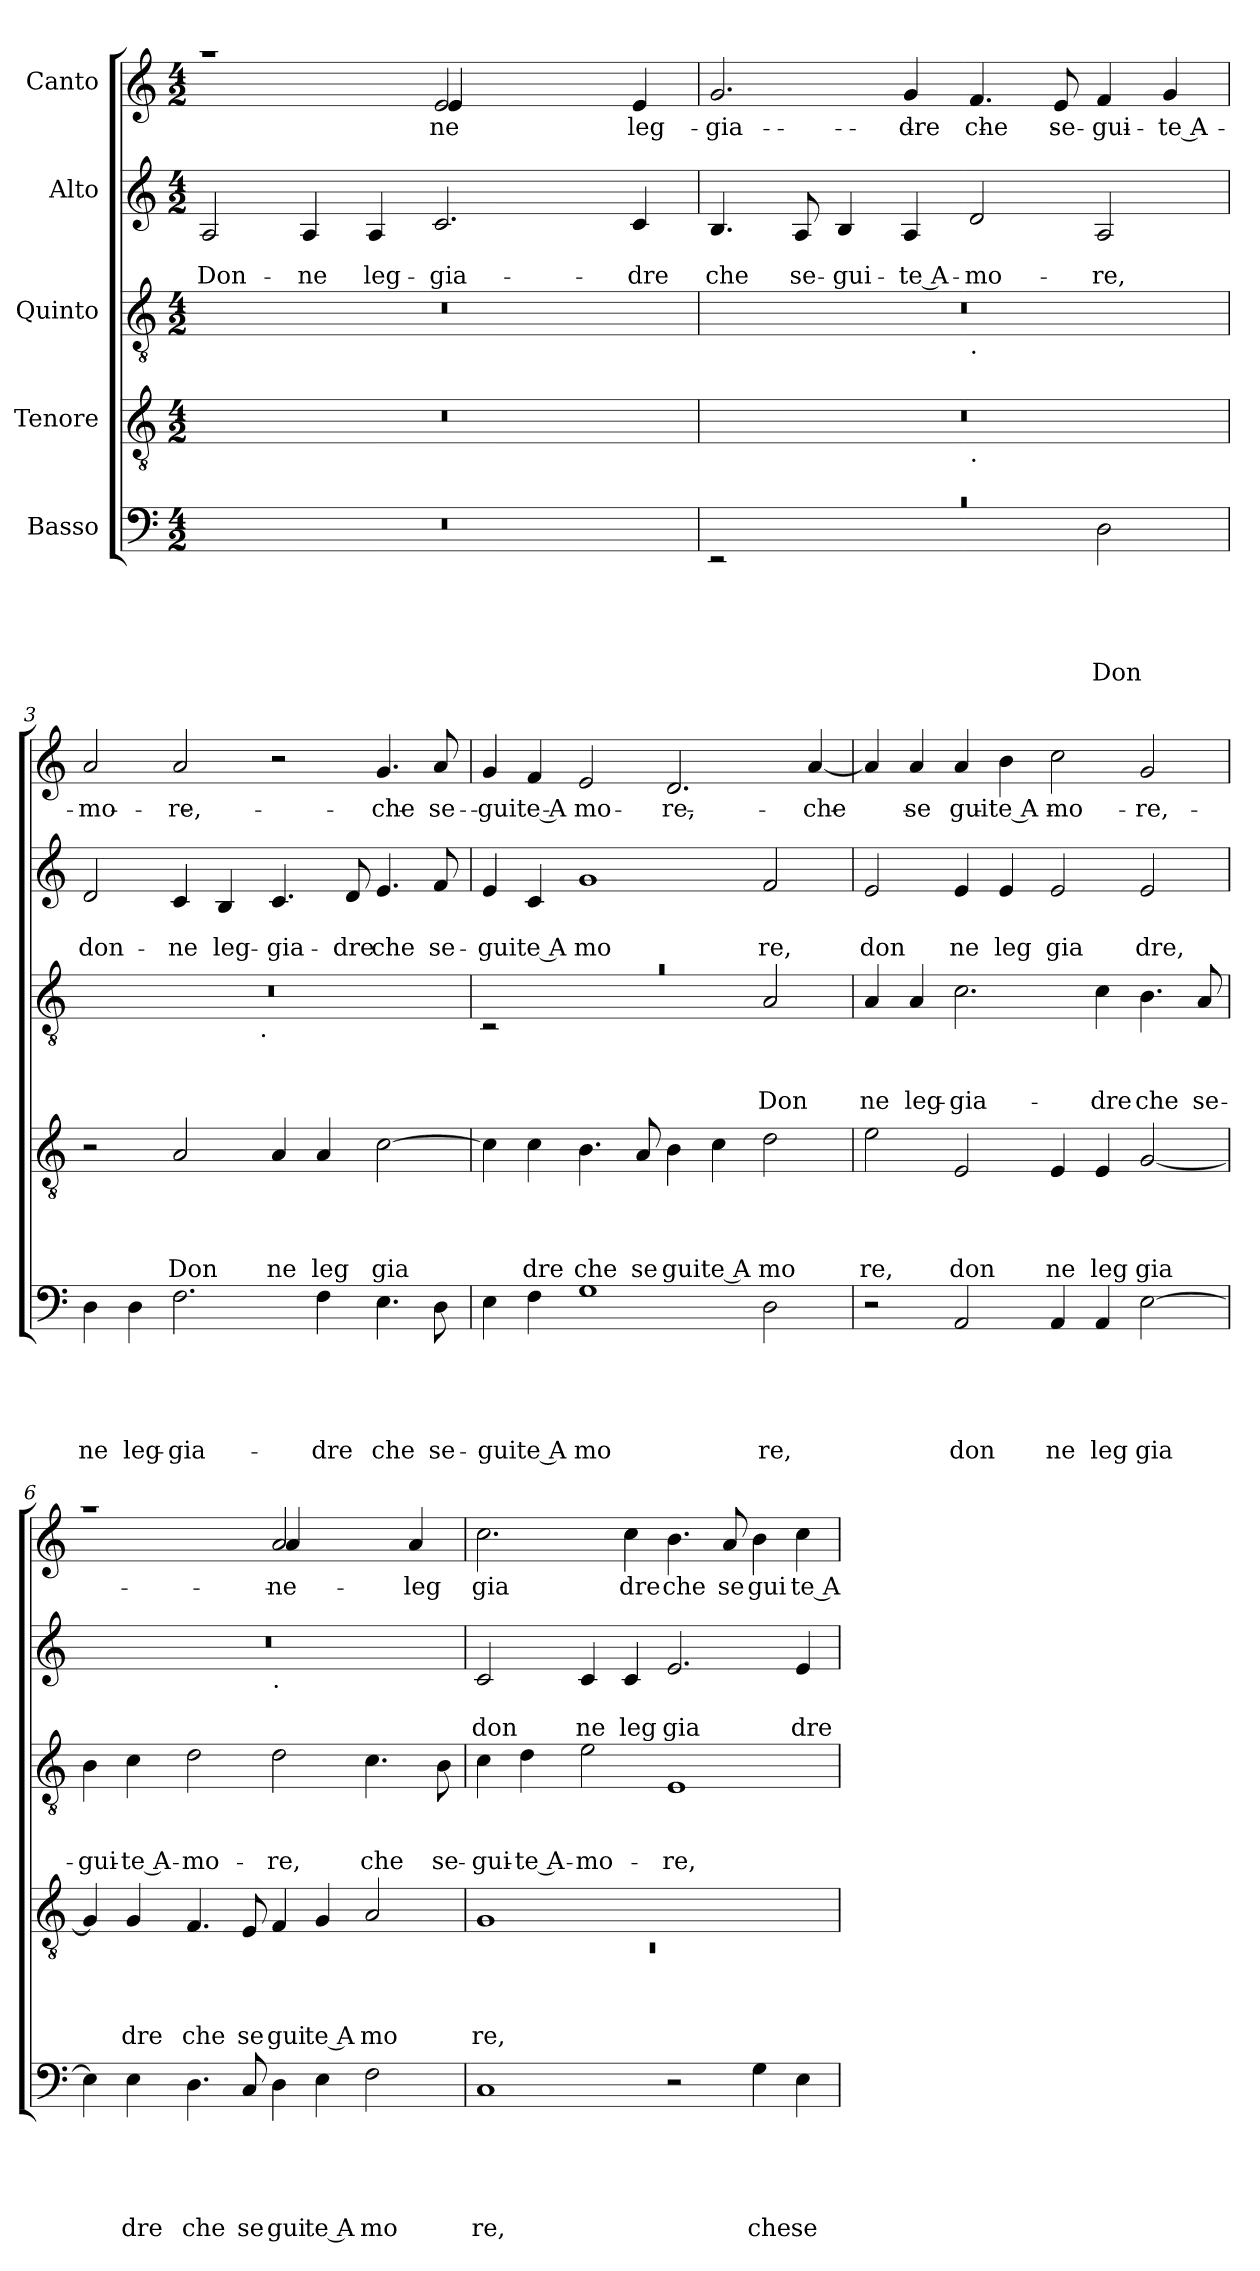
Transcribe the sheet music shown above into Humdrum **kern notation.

**kern	**text	**text	**text	**text	**text	**kern	**text	**text	**text	**text	**kern	**text	**text	**text	**kern	**text	**text	**kern	**text
*part5	*part5	*part5	*part5	*part5	*part5	*part4	*part4	*part4	*part4	*part4	*part3	*part3	*part3	*part3	*part2	*part2	*part2	*part1	*part1
*staff5	*staff5	*staff5	*staff5	*staff5	*staff5	*staff4	*staff4	*staff4	*staff4	*staff4	*staff3	*staff3	*staff3	*staff3	*staff2	*staff2	*staff2	*staff1	*staff1
*I"Basso	*	*	*	*	*	*I"Tenore	*	*	*	*	*I"Quinto	*	*	*	*I"Alto	*	*	*I"Canto	*
*clefF4	*	*	*	*	*	*clefGv2	*	*	*	*	*clefGv2	*	*	*	*clefG2	*	*	*clefG2	*
*k[]	*	*	*	*	*	*k[]	*	*	*	*	*k[]	*	*	*	*k[]	*	*	*k[]	*
*C:	*	*	*	*	*	*C:	*	*	*	*	*C:	*	*	*	*C:	*	*	*C:	*
*M4/2	*	*	*	*	*	*M4/2	*	*	*	*	*M4/2	*	*	*	*M4/2	*	*	*M4/2	*
=1	=1	=1	=1	=1	=1	=1	=1	=1	=1	=1	=1	=1	=1	=1	=1	=1	=1	=1	=1
!	!	!	!	!	!	!	!	!	!	!	!	!	!	!	!	!	!LO:LY:b	!	!
*	*	*	*	*	*	*	*	*	*	*	*	*	*	*	*	*	*	*^	*
0r	.	.	.	.	.	0r	.	.	.	.	0r	.	.	.	2A/	.	Don-	1raa	1ryy	.
!	!	!	!	!	!	!	!	!	!	!	!	!	!	!	!	!	!LO:LY:b	!	!	!
.	.	.	.	.	.	.	.	.	.	.	.	.	.	.	4A/	.	-ne	.	.	.
!	!	!	!	!	!	!	!	!	!	!	!	!	!	!	!	!	!LO:LY:b	!	!	!
.	.	.	.	.	.	.	.	.	.	.	.	.	.	.	4A/	.	leg-	.	.	.
!	!	!	!	!	!	!	!	!	!	!	!	!	!	!	!	!	!LO:LY:b	!	!	!LO:LY:b
!	!	!	!	!	!	!	!	!	!	!	!	!	!	!	!	!	!	!	!	!LO:LY:b
.	.	.	.	.	.	.	.	.	.	.	.	.	.	.	2.c/	.	-gia-	2e/	4e/	-ne
.	.	.	.	.	.	.	.	.	.	.	.	.	.	.	.	.	.	.	2ryy	.
.	.	.	.	.	.	.	.	.	.	.	.	.	.	.	.	.	.	2ryy	.	.
!	!	!	!	!	!	!	!	!	!	!	!	!	!	!	!	!	!LO:LY:b	!	!	!LO:LY:b
.	.	.	.	.	.	.	.	.	.	.	.	.	.	.	4c/	.	-dre	.	4e/	leg-
=2	=2	=2	=2	=2	=2	=2	=2	=2	=2	=2	=2	=2	=2	=2	=2	=2	=2	=2	=2	=2
!LO:N:vis=1	!	!	!	!	!	!	!	!	!	!	!	!	!	!	!	!	!LO:LY:b	!	!	!LO:LY:b
*^	*	*	*	*	*	*^	*	*	*	*	*^	*	*	*	*	*	*	*v	*v	*
0rc	2rEE	.	.	.	.	.	0r	1ryy	.	.	.	.	0r	1ryy	.	.	.	4.B/	.	che	2.g/	-gia-
!	!	!	!	!	!	!	!	!	!	!	!	!	!	!	!	!	!	!	!	!LO:LY:b	!	!
.	.	.	.	.	.	.	.	.	.	.	.	.	.	.	.	.	.	8A/	.	se-	.	.
!	!	!	!	!	!	!	!	!	!	!	!	!	!	!	!	!	!	!	!	!LO:LY:b	!	!
.	1ryy	.	.	.	.	.	.	.	.	.	.	.	.	.	.	.	.	4B/	.	-gui-	.	.
!	!	!	!	!	!	!	!	!	!	!	!	!	!	!	!	!	!	!	!	!LO:LY:b:rj	!	!LO:LY:b
.	.	.	.	.	.	.	.	.	.	.	.	.	.	.	.	.	.	4A/	.	-te A-	4g/	-dre
!	!	!	!	!	!	!	!	!	!	!	!	!	!	!LO:TX:b:t=.	!	!	!	!	!	!	!	!
!	!	!	!	!	!	!	!	!LO:TX:b:t=.	!	!	!	!	!	!	!	!	!	!	!	!	!	!
!	!	!	!	!	!	!	!	!	!	!	!	!	!	!	!	!	!	!	!	!LO:LY:b	!	!LO:LY:b
.	.	.	.	.	.	.	.	1ryy	.	.	.	.	.	1ryy	.	.	.	2d/	.	-mo-	4.f/	che
!	!	!	!	!	!	!	!	!	!	!	!	!	!	!	!	!	!	!	!	!	!	!LO:LY:b
.	.	.	.	.	.	.	.	.	.	.	.	.	.	.	.	.	.	.	.	.	8e/	se-
!	!	!	!	!	!	!LO:LY:b	!	!	!	!	!	!	!	!	!	!	!	!	!	!LO:LY:b	!	!LO:LY:b
.	2D\	.	.	.	.	Don-	.	.	.	.	.	.	.	.	.	.	.	2A/	.	-re,	4f/	-gui-
!	!	!	!	!	!	!	!	!	!	!	!	!	!	!	!	!	!	!	!	!	!	!LO:LY:b:rj
.	.	.	.	.	.	.	.	.	.	.	.	.	.	.	.	.	.	.	.	.	4g/	-te A-
*v	*v	*	*	*	*	*	*	*	*	*	*	*	*	*	*	*	*	*	*	*	*	*
=3	=3	=3	=3	=3	=3	=3	=3	=3	=3	=3	=3	=3	=3	=3	=3	=3	=3	=3	=3	=3	=3
!	!	!	!	!	!LO:LY:b	!	!	!	!	!	!	!	!	!	!	!	!	!	!LO:LY:b	!	!LO:LY:b
*	*	*	*	*	*	*v	*v	*	*	*	*	*	*	*	*	*	*	*	*	*	*
4D\	.	.	.	.	-ne	2r	.	.	.	.	0r	2ryy	.	.	.	2d/	.	don-	2a/	-mo-
!	!	!	!	!	!LO:LY:b	!	!	!	!	!	!	!	!	!	!	!	!	!	!	!
4D\	.	.	.	.	leg-	.	.	.	.	.	.	.	.	.	.	.	.	.	.	.
!	!	!	!	!	!LO:LY:b	!	!	!	!	!LO:LY:b	!	!	!	!	!	!	!	!LO:LY:b	!	!LO:LY:b
2.F\	.	.	.	.	-gia-	2A/	.	.	.	Don	.	4...ryy	.	.	.	4c/	.	-ne	2a/	-re,
!	!	!	!	!	!	!	!	!	!	!	!	!	!	!	!	!	!	!LO:LY:b	!	!
.	.	.	.	.	.	.	.	.	.	.	.	.	.	.	.	4B/	.	leg-	.	.
!	!	!	!	!	!	!	!	!	!	!	!	!LO:TX:b:t=.	!	!	!	!	!	!	!	!
.	.	.	.	.	.	.	.	.	.	.	.	1ryy	.	.	.	.	.	.	.	.
!	!	!	!	!	!	!	!	!	!	!LO:LY:b	!	!	!	!	!	!	!	!LO:LY:b	!	!
.	.	.	.	.	.	4A/	.	.	.	ne	.	.	.	.	.	4.c/	.	-gia-	2r	.
!	!	!	!	!	!LO:LY:b	!	!	!	!	!LO:LY:b	!	!	!	!	!	!	!	!	!	!
4F\	.	.	.	.	-dre	4A/	.	.	.	leg	.	.	.	.	.	.	.	.	.	.
!	!	!	!	!	!	!	!	!	!	!	!	!	!	!	!	!	!	!LO:LY:b	!	!
.	.	.	.	.	.	.	.	.	.	.	.	.	.	.	.	8d/	.	-dre	.	.
!	!	!	!	!	!LO:LY:b	!	!	!	!	!LO:LY:b	!	!	!	!	!	!	!	!LO:LY:b	!	!LO:LY:b
4.E\	.	.	.	.	che	[<2c\	.	.	.	gia	.	.	.	.	.	4.e/	.	che	4.g/	che
!	!	!	!	!	!LO:LY:b	!	!	!	!	!	!	!	!	!	!	!	!	!LO:LY:b	!	!LO:LY:b
8D\	.	.	.	.	se-	.	.	.	.	.	.	.	.	.	.	8f/	.	se-	8a/	se-
.	.	.	.	.	.	.	.	.	.	.	.	32ryy	.	.	.	.	.	.	.	.
!!LO:LB:g=z
=4	=4	=4	=4	=4	=4	=4	=4	=4	=4	=4	=4	=4	=4	=4	=4	=4	=4	=4	=4	=4
!	!	!	!	!	!LO:LY:b	!	!	!	!	!	!LO:N:vis=1	!	!	!	!	!	!	!LO:LY:b	!	!LO:LY:b
4E\	.	.	.	.	-gui	4c\]	.	.	.	.	0ra	2rC	.	.	.	4e/	.	-gui	4g/	-gui
!	!	!	!	!	!LO:LY:b:rj	!	!	!	!	!LO:LY:b	!	!	!	!	!	!	!	!LO:LY:b:rj	!	!LO:LY:b:rj
4F\	.	.	.	.	te A	4c\	.	.	.	dre	.	.	.	.	.	4c/	.	te A	4f/	te A
!	!	!	!	!	!LO:LY:b	!	!	!	!	!LO:LY:b	!	!	!	!	!	!	!	!LO:LY:b	!	!LO:LY:b
1G	.	.	.	.	mo	4.B\	.	.	.	che	.	1ryy	.	.	.	1g	.	mo	2e/	mo
!	!	!	!	!	!	!	!	!	!	!LO:LY:b	!	!	!	!	!	!	!	!	!	!
.	.	.	.	.	.	8A/	.	.	.	se	.	.	.	.	.	.	.	.	.	.
!	!	!	!	!	!	!	!	!	!	!LO:LY:b	!	!	!	!	!	!	!	!	!	!LO:LY:b
.	.	.	.	.	.	4B\	.	.	.	gui	.	.	.	.	.	.	.	.	2.d/	re,
!	!	!	!	!	!	!	!	!	!	!LO:LY:b:rj	!	!	!	!	!	!	!	!	!	!
.	.	.	.	.	.	4c\	.	.	.	te A	.	.	.	.	.	.	.	.	.	.
!	!	!	!	!	!LO:LY:b	!	!	!	!	!LO:LY:b	!	!	!	!	!LO:LY:b	!	!	!LO:LY:b	!	!
2D\	.	.	.	.	re,	2d\	.	.	.	mo	.	2A/	.	.	Don-	2f/	.	re,	.	.
!	!	!	!	!	!	!	!	!	!	!	!	!	!	!	!	!	!	!	!	!LO:LY:b
.	.	.	.	.	.	.	.	.	.	.	.	.	.	.	.	.	.	.	[<4a/	che
*	*	*	*	*	*	*	*	*	*	*	*v	*v	*	*	*	*	*	*	*	*
=5	=5	=5	=5	=5	=5	=5	=5	=5	=5	=5	=5	=5	=5	=5	=5	=5	=5	=5	=5
!	!	!	!	!	!	!	!	!	!	!LO:LY:b	!	!	!	!LO:LY:b	!	!	!LO:LY:b	!	!
2r	.	.	.	.	.	2e\	.	.	.	re,	4A/	.	.	-ne	2e/	.	don	4a</]	.
!	!	!	!	!	!	!	!	!	!	!	!	!	!	!LO:LY:b	!	!	!	!	!LO:LY:b
.	.	.	.	.	.	.	.	.	.	.	4A/	.	.	leg-	.	.	.	4a/	se
!	!	!	!	!	!LO:LY:b	!	!	!	!	!LO:LY:b	!	!	!	!LO:LY:b	!	!	!LO:LY:b	!	!LO:LY:b
2AA/	.	.	.	.	don	2E/	.	.	.	don	2.c\	.	.	-gia-	4e/	.	ne	4a/	gui
!	!	!	!	!	!	!	!	!	!	!	!	!	!	!	!	!	!LO:LY:b	!	!LO:LY:b:rj
.	.	.	.	.	.	.	.	.	.	.	.	.	.	.	4e/	.	leg	4b\	te A
!	!	!	!	!	!LO:LY:b	!	!	!	!	!LO:LY:b	!	!	!	!	!	!	!LO:LY:b	!	!LO:LY:b
4AA/	.	.	.	.	ne	4E/	.	.	.	ne	.	.	.	.	2e/	.	gia	2cc\	mo
!	!	!	!	!	!LO:LY:b	!	!	!	!	!LO:LY:b	!	!	!	!LO:LY:b	!	!	!	!	!
4AA/	.	.	.	.	leg	4E/	.	.	.	leg	4c\	.	.	-dre	.	.	.	.	.
!	!	!	!	!	!LO:LY:b	!	!	!	!	!LO:LY:b	!	!	!	!LO:LY:b	!	!	!LO:LY:b	!	!LO:LY:b
[>2E\	.	.	.	.	gia	[<2G/	.	.	.	gia	4.B\	.	.	che	2e/	.	dre,	2g/	re,
!	!	!	!	!	!	!	!	!	!	!	!	!	!	!LO:LY:b	!	!	!	!	!
.	.	.	.	.	.	.	.	.	.	.	8A/	.	.	se-	.	.	.	.	.
=6	=6	=6	=6	=6	=6	=6	=6	=6	=6	=6	=6	=6	=6	=6	=6	=6	=6	=6	=6
!	!	!	!	!	!	!	!	!	!	!	!	!	!	!LO:LY:b	!	!	!	!	!
*	*	*	*	*	*	*	*	*	*	*	*	*	*	*	*^	*	*	*^	*
4E\]	.	.	.	.	.	4G/]	.	.	.	.	4B\	.	.	-gui-	0r	1ryy	.	.	1raa	1ryy	.
!	!	!	!	!	!LO:LY:b	!	!	!	!	!LO:LY:b	!	!	!	!LO:LY:b:rj	!	!	!	!	!	!	!
4E\	.	.	.	.	dre	4G/	.	.	.	dre	4c\	.	.	-te A-	.	.	.	.	.	.	.
!	!	!	!	!	!LO:LY:b	!	!	!	!	!LO:LY:b	!	!	!	!LO:LY:b	!	!	!	!	!	!	!
4.D\	.	.	.	.	che	4.F/	.	.	.	che	2d\	.	.	-mo-	.	.	.	.	.	.	.
!	!	!	!	!	!LO:LY:b	!	!	!	!	!LO:LY:b	!	!	!	!	!	!	!	!	!	!	!
8C/	.	.	.	.	se	8E/	.	.	.	se	.	.	.	.	.	.	.	.	.	.	.
!	!	!	!	!	!	!	!	!	!	!	!	!	!	!	!	!LO:TX:b:t=.	!	!	!	!	!
!	!	!	!	!	!LO:LY:b	!	!	!	!	!LO:LY:b	!	!	!	!LO:LY:b	!	!	!	!	!	!	!LO:LY:b
!	!	!	!	!	!	!	!	!	!	!	!	!	!	!	!	!	!	!	!	!	!LO:LY:b
4D\	.	.	.	.	gui	4F/	.	.	.	gui	2d\	.	.	-re,	.	1ryy	.	.	2a/	4a/	ne
!	!	!	!	!	!LO:LY:b:rj	!	!	!	!	!LO:LY:b:rj	!	!	!	!	!	!	!	!	!	!	!
4E\	.	.	.	.	te A	4G/	.	.	.	te A	.	.	.	.	.	.	.	.	.	2ryy	.
!	!	!	!	!	!LO:LY:b	!	!	!	!	!LO:LY:b	!	!	!	!LO:LY:b	!	!	!	!	!	!	!
2F\	.	.	.	.	mo	2A/	.	.	.	mo	4.c\	.	.	che	.	.	.	.	2ryy	.	.
!	!	!	!	!	!	!	!	!	!	!	!	!	!	!	!	!	!	!	!	!	!LO:LY:b
.	.	.	.	.	.	.	.	.	.	.	.	.	.	.	.	.	.	.	.	4a/	leg
!	!	!	!	!	!	!	!	!	!	!	!	!	!	!LO:LY:b	!	!	!	!	!	!	!
.	.	.	.	.	.	.	.	.	.	.	8B\	.	.	se-	.	.	.	.	.	.	.
*	*	*	*	*	*	*	*	*	*	*	*	*	*	*	*	*	*	*	*v	*v	*
=7	=7	=7	=7	=7	=7	=7	=7	=7	=7	=7	=7	=7	=7	=7	=7	=7	=7	=7	=7	=7
*	*	*	*	*	*	*^	*	*	*	*	*	*	*	*	*	*	*	*	*	*
!	!	!	!	!	!LO:LY:b	!	!LO:N:vis=1	!	!	!	!LO:LY:b	!	!	!	!LO:LY:b	!	!	!	!LO:LY:b	!	!LO:LY:b
*	*	*	*	*	*	*	*	*	*	*	*	*	*	*	*	*v	*v	*	*	*	*
1C	.	.	.	.	re,	1G	0rC	.	.	.	re,	4c\	.	.	-gui-	2c/	.	don	2.cc\	gia
!	!	!	!	!	!	!	!	!	!	!	!	!	!	!	!LO:LY:b:rj	!	!	!	!	!
.	.	.	.	.	.	.	.	.	.	.	.	4d\	.	.	-te A-	.	.	.	.	.
!	!	!	!	!	!	!	!	!	!	!	!	!	!	!	!LO:LY:b	!	!	!LO:LY:b	!	!
.	.	.	.	.	.	.	.	.	.	.	.	2e\	.	.	-mo-	4c/	.	ne	.	.
!	!	!	!	!	!	!	!	!	!	!	!	!	!	!	!	!	!	!LO:LY:b	!	!LO:LY:b
.	.	.	.	.	.	.	.	.	.	.	.	.	.	.	.	4c/	.	leg	4cc\	dre
!	!	!	!	!	!	!	!	!	!	!	!	!	!	!	!LO:LY:b	!	!	!LO:LY:b	!	!LO:LY:b
2r	.	.	.	.	.	1ryy	.	.	.	.	.	1E	.	.	-re,	2.e/	.	gia	4.b\	che
!	!	!	!	!	!	!	!	!	!	!	!	!	!	!	!	!	!	!	!	!LO:LY:b
.	.	.	.	.	.	.	.	.	.	.	.	.	.	.	.	.	.	.	8a/	se
!	!	!	!	!	!LO:LY:b	!	!	!	!	!	!	!	!	!	!	!	!	!	!	!LO:LY:b
4G\	.	.	.	.	che	.	.	.	.	.	.	.	.	.	.	.	.	.	4b\	gui
!	!	!	!	!	!LO:LY:b	!	!	!	!	!	!	!	!	!	!	!	!	!LO:LY:b	!	!LO:LY:b:rj
4E\	.	.	.	.	se	.	.	.	.	.	.	.	.	.	.	4e/	.	dre	4cc\	te A
*	*	*	*	*	*	*v	*v	*	*	*	*	*	*	*	*	*	*	*	*	*
=	=	=	=	=	=	=	=	=	=	=	=	=	=	=	=	=	=	=	=
*-	*-	*-	*-	*-	*-	*-	*-	*-	*-	*-	*-	*-	*-	*-	*-	*-	*-	*-	*-
